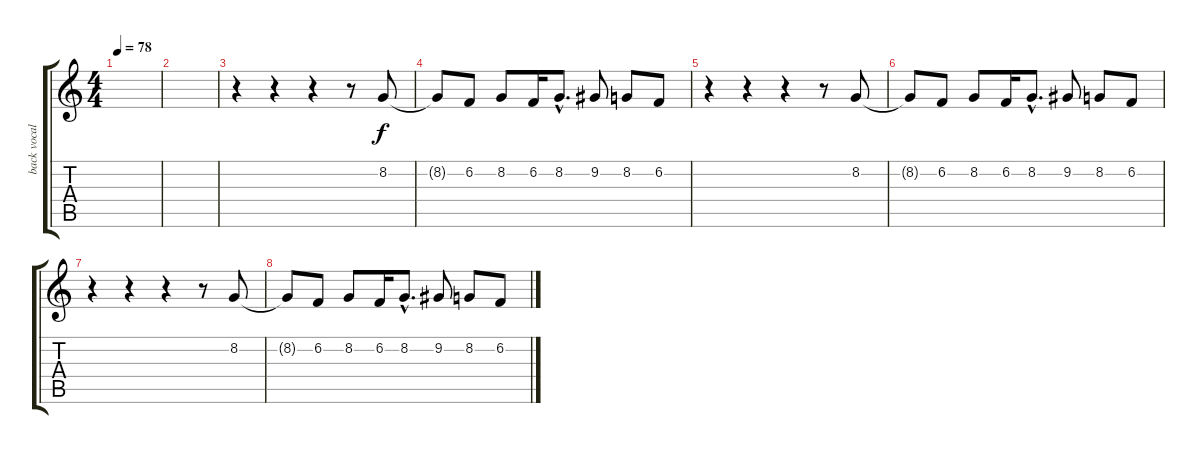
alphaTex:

\track ("back vocals" "back vocal") {instrument lead1square}
\staff {score tabs}
\tuning (E4 B3 G3 D3 A2 E2) {hide}
\ts (4 4)
\tempo 78
\clef g2
\ks c
|
|
r.4 r.4 r.4 r.8 8.2.8 |
8.2{t}.8 6.2.8 8.2.8 6.2.16 8.2{hac}.8{d} 9.2.8 8.2.8 6.2.8 |
r.4 r.4 r.4 r.8 8.2.8 |
8.2{t}.8 6.2.8 8.2.8 6.2.16 8.2{hac}.8{d} 9.2.8 8.2.8 6.2.8 |
r.4 r.4 r.4 r.8 8.2.8 |
8.2{t}.8 6.2.8 8.2.8 6.2.16 8.2{hac}.8{d} 9.2.8 8.2.8 6.2.8
